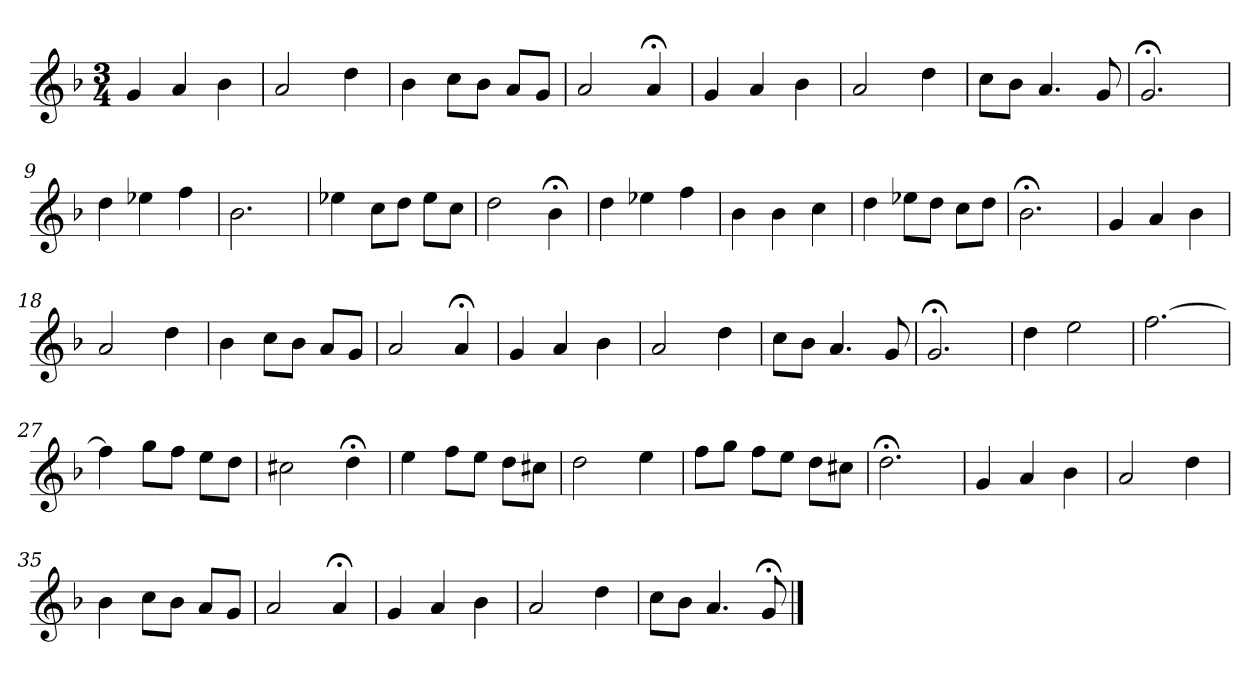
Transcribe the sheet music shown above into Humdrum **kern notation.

**kern
*part1
*staff1
*k[b-]
*G:dor
*M3/4
*MM120
=1
4g
4a
4b-
=2
2a
4dd
=3
4b-
8ccL
8b-J
8aL
8gJ
=4
2a
4a;<
=5
4g
4a
4b-
=6
2a
4dd
=7
8ccL
8b-J
4.a
8g
=8
2.g;<
=9
4dd
4ee-X
4ff
=10
2.b-
=11
4ee-X
8ccL
8ddJ
8ee-L
8ccJ
=12
2dd
4b-;<
=13
4dd
4ee-X
4ff
=14
4b-
4b-
4cc
=15
4dd
8ee-XL
8ddJ
8ccL
8ddJ
=16
2.b-;<
=17
4g
4a
4b-
=18
2a
4dd
=19
4b-
8ccL
8b-J
8aL
8gJ
=20
2a
4a;<
=21
4g
4a
4b-
=22
2a
4dd
=23
8ccL
8b-J
4.a
8g
=24
2.g;<
=25
4dd
2ee
=26
[2.ff
=27
4ff]
8ggL
8ffJ
8eeL
8ddJ
=28
2cc#X
4dd;<
=29
4ee
8ffL
8eeJ
8ddL
8cc#XJ
=30
2dd
4ee
=31
8ffL
8ggJ
8ffL
8eeJ
8ddL
8cc#XJ
=32
2.dd;<
=33
4g
4a
4b-
=34
2a
4dd
=35
4b-
8ccL
8b-J
8aL
8gJ
=36
2a
4a;<
=37
4g
4a
4b-
=38
2a
4dd
=39
8ccL
8b-J
4.a
8g;<
==
*-
